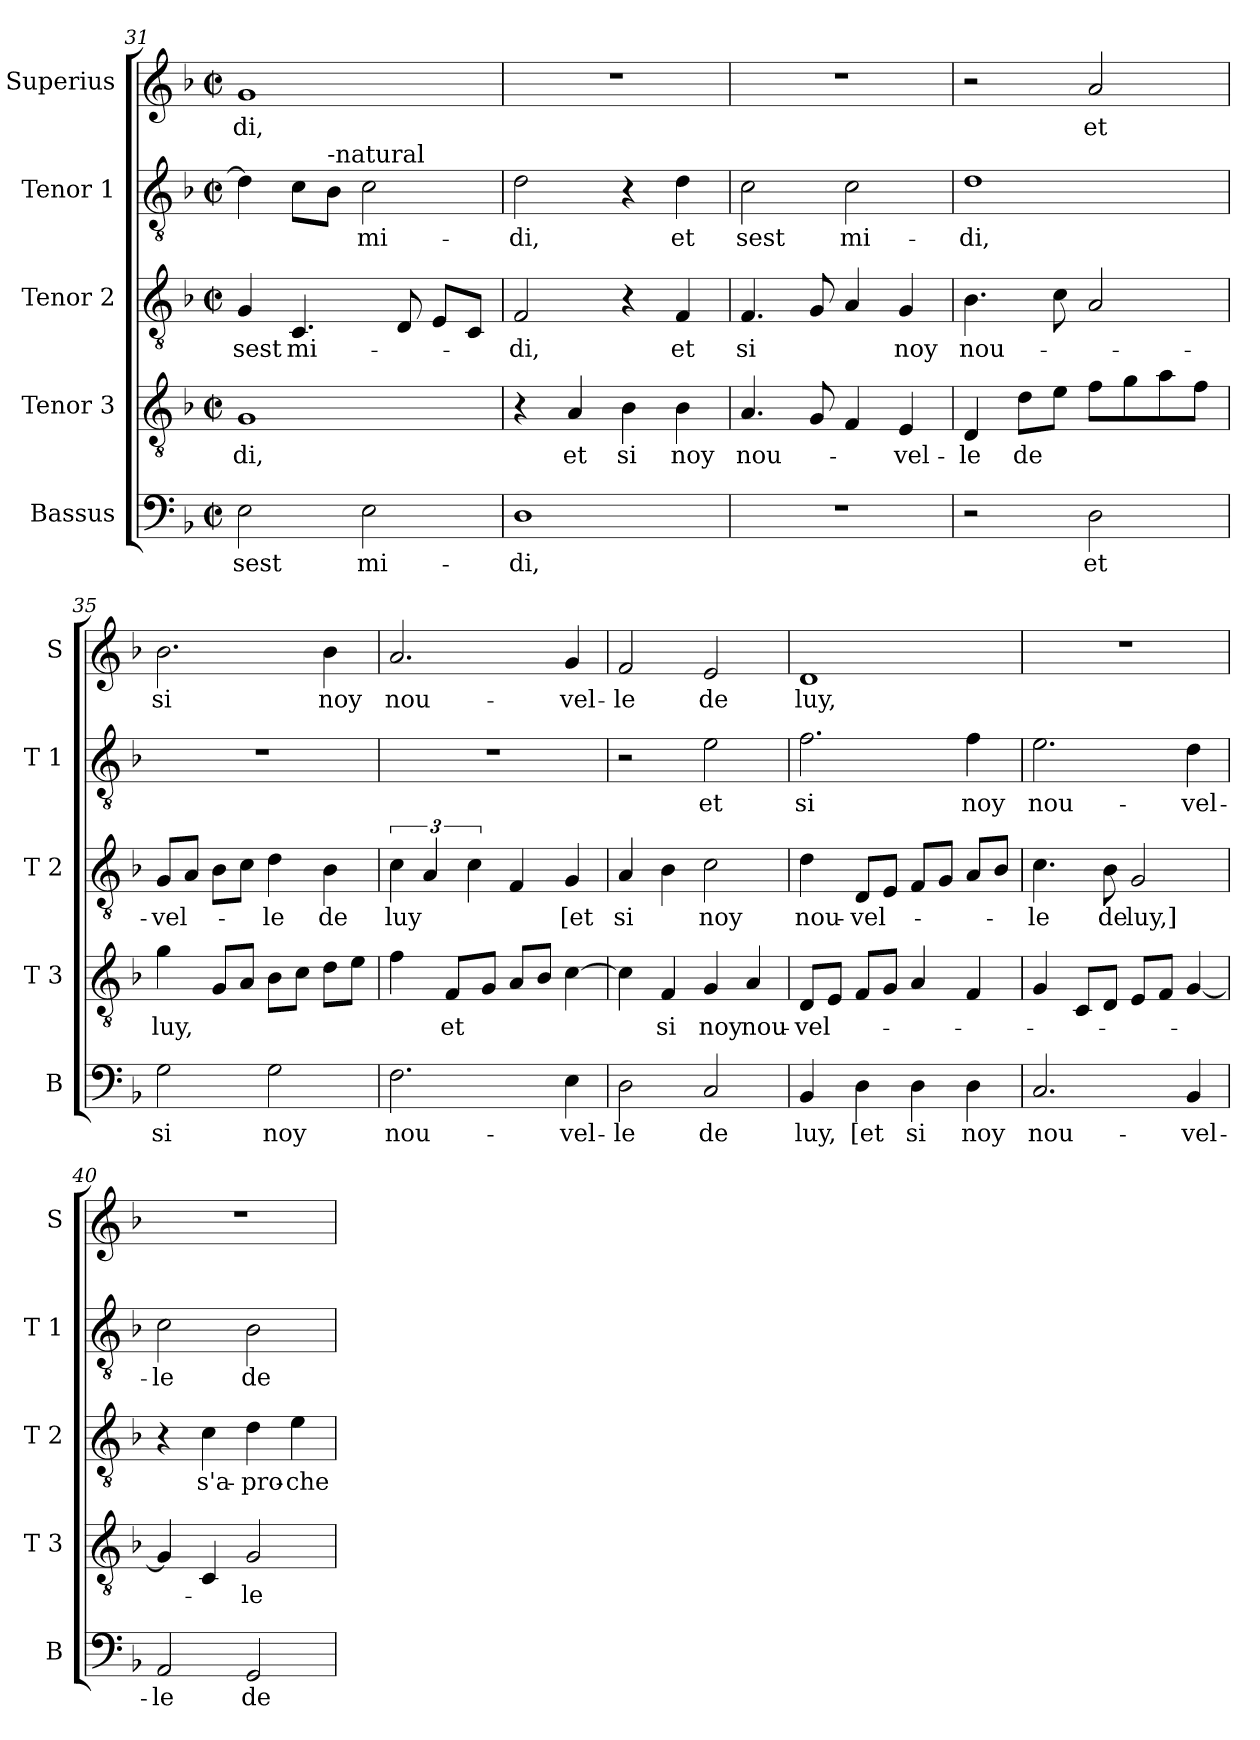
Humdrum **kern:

**kern	**text	**kern	**text	**kern	**text	**kern	**text	**kern	**text
*part5	*part5	*part4	*part4	*part3	*part3	*part2	*part2	*part1	*part1
*staff5	*staff5	*staff4	*staff4	*staff3	*staff3	*staff2	*staff2	*staff1	*staff1
*I"Bassus	*	*I"Tenor 3	*	*I"Tenor 2	*	*I"Tenor 1	*	*I"Superius	*
*I'B	*	*I'T 3	*	*I'T 2	*	*I'T 1	*	*I'S	*
*clefF4	*	*clefGv2	*	*clefGv2	*	*clefGv2	*	*clefG2	*
*k[b-]	*	*k[b-]	*	*k[b-]	*	*k[b-]	*	*k[b-]	*
*F:	*	*F:	*	*F:	*	*F:	*	*F:	*
*M2/2	*	*M2/2	*	*M2/2	*	*M2/2	*	*M2/2	*
*met(c|)	*	*met(c|)	*	*met(c|)	*	*met(c|)	*	*met(c|)	*
=31	=31	=31	=31	=31	=31	=31	=31	=31	=31
2E\	sest	1G	-di,	4G/	sest	4d\]	.	1g	-di,
.	.	.	.	4.C/	mi-	8c\L	.	.	.
!	!	!	!	!	!	!LO:TX:a:t=-natural	!	!	!
.	.	.	.	.	.	8B-\J	.	.	.
2E\	mi-	.	.	.	.	2c\	mi-	.	.
.	.	.	.	8D/	.	.	.	.	.
.	.	.	.	8E/L	.	.	.	.	.
.	.	.	.	8C/J	.	.	.	.	.
=32	=32	=32	=32	=32	=32	=32	=32	=32	=32
1D	-di,	4r	.	2F/	-di,	2d\	-di,	1r	.
.	.	4A/	et	.	.	.	.	.	.
.	.	4B-\	si	4r	.	4r	.	.	.
.	.	4B-\	noy	4F/	et	4d\	et	.	.
=33	=33	=33	=33	=33	=33	=33	=33	=33	=33
1r	.	4.A/	nou-	4.F/	si	2c\	sest	1r	.
.	.	8G/	.	8G/	.	.	.	.	.
.	.	4F/	.	4A/	.	2c\	mi-	.	.
.	.	4E/	-vel-	4G/	noy	.	.	.	.
=34	=34	=34	=34	=34	=34	=34	=34	=34	=34
2r	.	4D/	-le	4.B-\	nou-	1d	-di,	2r	.
.	.	8d\L	de	.	.	.	.	.	.
.	.	8e\J	.	8c\	.	.	.	.	.
2D\	et	8f\L	.	2A/	.	.	.	2a/	et
.	.	8g\	.	.	.	.	.	.	.
.	.	8a\	.	.	.	.	.	.	.
.	.	8f\J	.	.	.	.	.	.	.
=35	=35	=35	=35	=35	=35	=35	=35	=35	=35
2G\	si	4g\	luy,	8G/L	-vel-	1r	.	2.b-\	si
.	.	.	.	8A/J	.	.	.	.	.
.	.	8G/L	.	8B-\L	.	.	.	.	.
.	.	8A/J	.	8c\J	.	.	.	.	.
2G\	noy	8B-\L	.	4d\	-le	.	.	.	.
.	.	8c\J	.	.	.	.	.	.	.
.	.	8d\L	.	4B-\	de	.	.	4b-\	noy
.	.	8e\J	.	.	.	.	.	.	.
!!LO:LB:g=z
=36	=36	=36	=36	=36	=36	=36	=36	=36	=36
2.F\	nou-	4f\	.	6c\	luy	1r	.	2.a/	nou-
.	.	.	.	6A/	.	.	.	.	.
.	.	8F/L	et	.	.	.	.	.	.
.	.	.	.	6c\	.	.	.	.	.
.	.	8G/J	.	.	.	.	.	.	.
.	.	8A/L	.	4F/	.	.	.	.	.
.	.	8B-/J	.	.	.	.	.	.	.
4E\	-vel-	[4c\	.	4G/	[et	.	.	4g/	-vel-
=37	=37	=37	=37	=37	=37	=37	=37	=37	=37
2D\	-le	4c\]	.	4A/	si	2r	.	2f/	-le
.	.	4F/	si	4B-\	.	.	.	.	.
2C/	de	4G/	noy	2c\	noy	2e\	et	2e/	de
.	.	4A/	nou-	.	.	.	.	.	.
=38	=38	=38	=38	=38	=38	=38	=38	=38	=38
4BB-/	luy,	8D/L	-vel-	4d\	nou-	2.f\	si	1d	luy,
.	.	8E/J	.	.	.	.	.	.	.
4D\	[et	8F/L	.	8D/L	-vel-	.	.	.	.
.	.	8G/J	.	8E/J	.	.	.	.	.
4D\	si	4A/	.	8F/L	.	.	.	.	.
.	.	.	.	8G/J	.	.	.	.	.
4D\	noy	4F/	.	8A/L	.	4f\	noy	.	.
.	.	.	.	8B-/J	.	.	.	.	.
=39	=39	=39	=39	=39	=39	=39	=39	=39	=39
2.C/	nou-	4G/	.	4.c\	-le	2.e\	nou-	1r	.
.	.	8C/L	.	.	.	.	.	.	.
.	.	8D/J	.	8B-\	de	.	.	.	.
.	.	8E/L	.	2G/	luy,]	.	.	.	.
.	.	8F/J	.	.	.	.	.	.	.
4BB-/	-vel-	[4G/	.	.	.	4d\	-vel-	.	.
=40	=40	=40	=40	=40	=40	=40	=40	=40	=40
2AA/	-le	4G/]	.	4r	.	2c\	-le	1r	.
.	.	4C/	.	4c\	s'a-	.	.	.	.
2GG/	de	2G/	-le	4d\	-pro-	2B-\	de	.	.
.	.	.	.	4e\	-che	.	.	.	.
=	=	=	=	=	=	=	=	=	=
*-	*-	*-	*-	*-	*-	*-	*-	*-	*-
